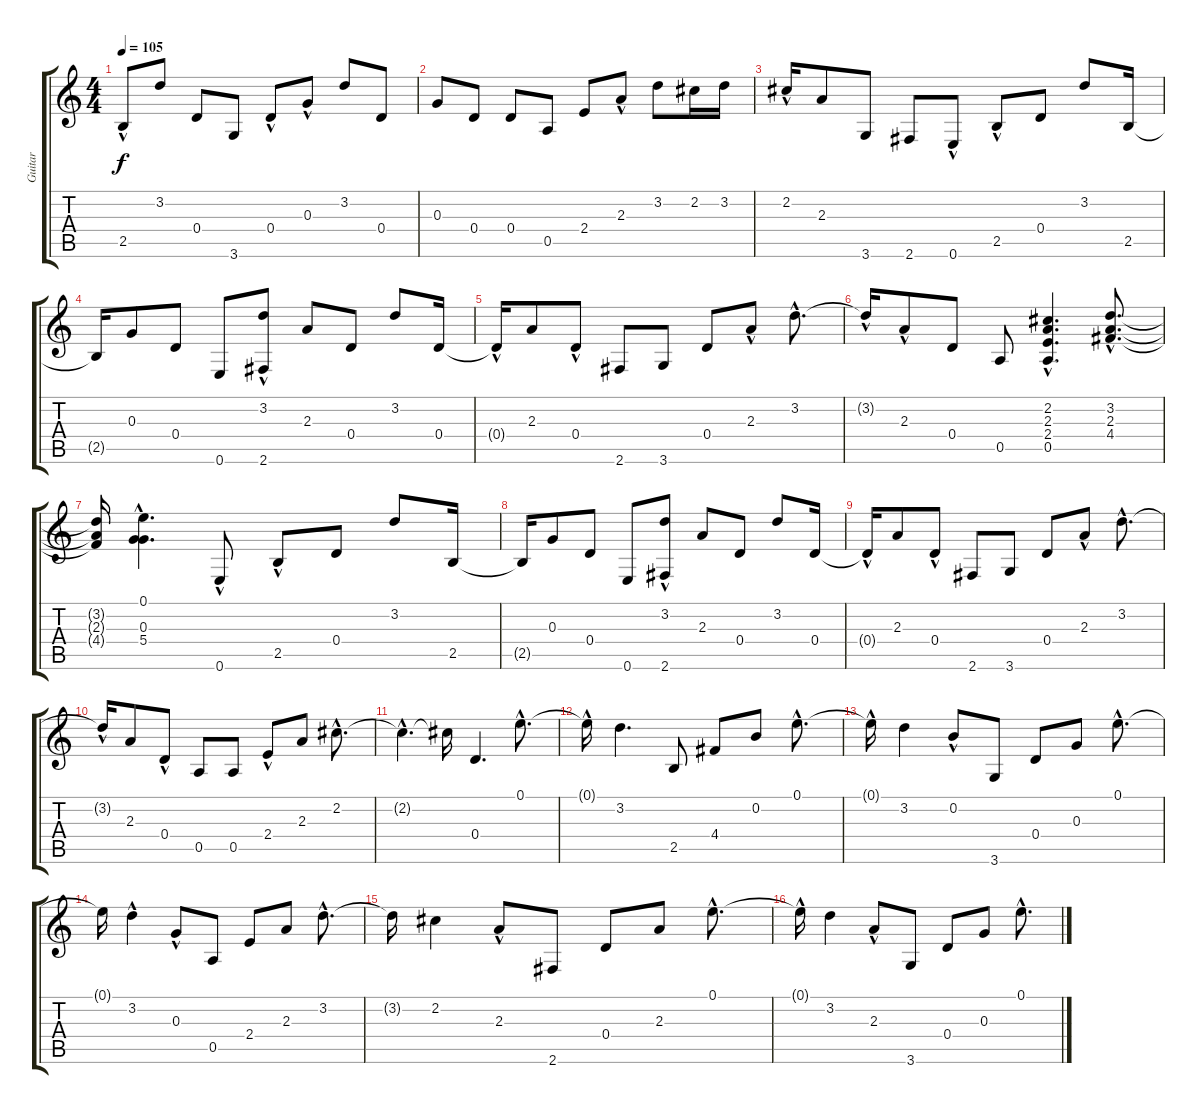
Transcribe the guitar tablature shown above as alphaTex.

\track ("Guitar" "Guitar") {instrument acousticguitarsteel}
\staff {score tabs}
\tuning (E4 B3 G3 D3 A2 E2) {hide}
\ts (4 4)
\tempo 105
\clef g2
\ks c
2.5{hac}.8{dy f} 3.2.8 0.4.8 3.6.8 0.4{hac}.8 0.3{hac}.8 3.2.8 0.4.8 |
0.3.8 0.4.8 0.4.8 0.5.8 2.4.8 2.3{hac}.8 3.2.8 2.2.16 3.2.16 |
2.2{hac}.16 2.3.8 3.6.8 2.6.8 0.6{hac}.8 2.5{hac}.8 0.4.8 3.2.8 2.5.16 |
2.5{t}.16 0.3.8 0.4.8 0.6.8 (3.2{hac} 2.6{hac}).8 2.3.8 0.4.8 3.2.8 0.4.16 |
0.4{hac t}.16 2.3.8 0.4{hac}.8 2.6.8 3.6.8 0.4.8 2.3{hac}.8 3.2{hac}.8{d} |
3.2{hac t}.16 2.3{hac}.8 0.4.8 0.5.8 (2.2{hac} 2.3{hac} 2.4{hac} 0.5).4{d} (3.2{hac} 2.3{hac} 4.4{hac}).8{d} |
(3.2{t} 2.3{t} 4.4{t}).16 (0.1{hac} 0.3 5.4).4{d} 0.6{hac}.8 2.5{hac}.8 0.4.8 3.2.8 2.5.16 |
2.5{t}.16 0.3.8 0.4.8 0.6.8 (3.2{hac} 2.6{hac}).8 2.3.8 0.4.8 3.2.8 0.4.16 |
0.4{hac t}.16 2.3.8 0.4{hac}.8 2.6.8 3.6.8 0.4.8 2.3{hac}.8 3.2{hac}.8{d} |
3.2{hac t}.16 2.3.8 0.4{hac}.8 0.5.8 0.5.8 2.4{hac}.8 2.3.8 2.2{hac}.8{d} |
2.2{hac t}.4{d} 2.2{t}.16 0.4.4{d} 0.1{hac}.8{d} |
0.1{hac t}.16 3.2.4{d} 2.5.8 4.4.8 0.2.8 0.1{hac}.8{d} |
0.1{hac t}.16 3.2.4 0.2{hac}.8 3.6.8 0.4.8 0.3.8 0.1{hac}.8{d} |
0.1{t}.16 3.2{hac}.4 0.3{hac}.8 0.5.8 2.4.8 2.3.8 3.2{hac}.8{d} |
3.2{t}.16 2.2.4 2.3{hac}.8 2.6.8 0.4.8 2.3.8 0.1{hac}.8{d} |
0.1{hac t}.16 3.2.4 2.3{hac}.8 3.6.8 0.4.8 0.3.8 0.1{hac}.8{d}
